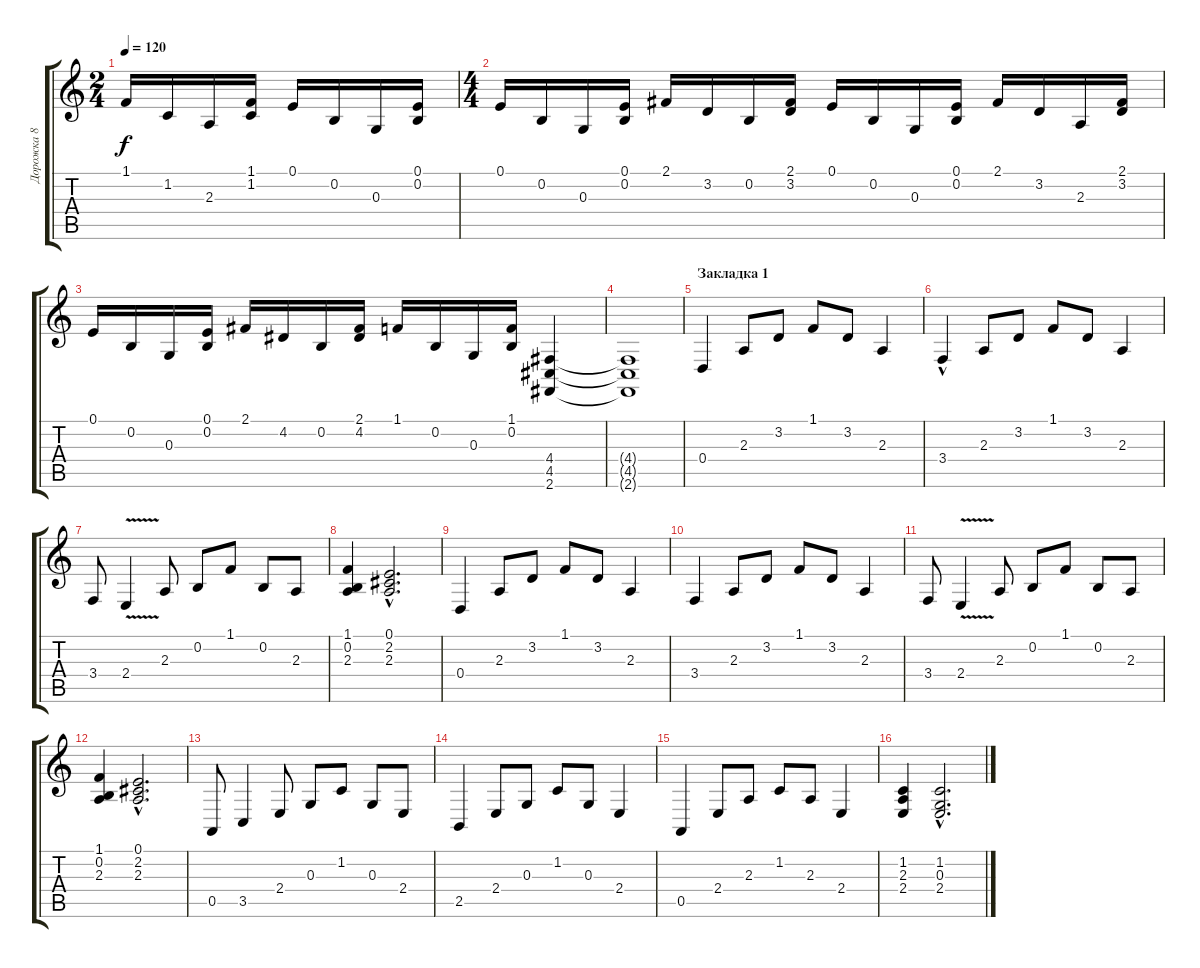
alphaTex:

\track ("Дорожка 8" "Дорожка 8") {instrument churchorgan}
\staff {score tabs}
\tuning (E4 B3 G3 D3 A2 E2) {hide}
\ts (2 4)
\tempo 120
\clef g2
\ks c
1.1.16{dy f} 1.2.16 2.3.16 (1.1 1.2).16 0.1.16 0.2.16 0.3.16 (0.1 0.2).16 |
\ts (4 4)
0.1.16 0.2.16 0.3.16 (0.1 0.2).16 2.1.16 3.2.16 0.2.16 (2.1 3.2).16 0.1.16 0.2.16 0.3.16 (0.1 0.2).16 2.1.16 3.2.16 2.3.16 (2.1 3.2).16 |
0.1.16 0.2.16 0.3.16 (0.1 0.2).16 2.1.16 4.2.16 0.2.16 (2.1 4.2).16 1.1.16 0.2.16 0.3.16 (1.1 0.2).16 (4.4 4.5 2.6).4 |
(4.4{t} 4.5{t} 2.6{t}).1 |
\section ("" "Закладка 1")
0.4.4 2.3.8 3.2.8 1.1.8 3.2.8 2.3.4 |
3.4{hac}.4 2.3.8 3.2.8 1.1.8 3.2.8 2.3.4 |
3.4.8 2.4{v}.4 2.3.8 0.2.8 1.1.8 0.2.8 2.3.8 |
(1.1 0.2 2.3).4 (0.1{hac} 2.2{hac} 2.3{hac}).2{d} |
0.4.4 2.3.8 3.2.8 1.1.8 3.2.8 2.3.4 |
3.4.4 2.3.8 3.2.8 1.1.8 3.2.8 2.3.4 |
3.4.8 2.4{v}.4 2.3.8 0.2.8 1.1.8 0.2.8 2.3.8 |
(1.1 0.2 2.3).4 (0.1{hac} 2.2{hac} 2.3{hac}).2{d} |
0.5.8 3.5.4 2.4.8 0.3.8 1.2.8 0.3.8 2.4.8 |
2.5.4 2.4.8 0.3.8 1.2.8 0.3.8 2.4.4 |
0.5.4 2.4.8 2.3.8 1.2.8 2.3.8 2.4.4 |
(1.2 2.3 2.4).4 (1.2{hac} 0.3{hac} 2.4{hac}).2{d}
